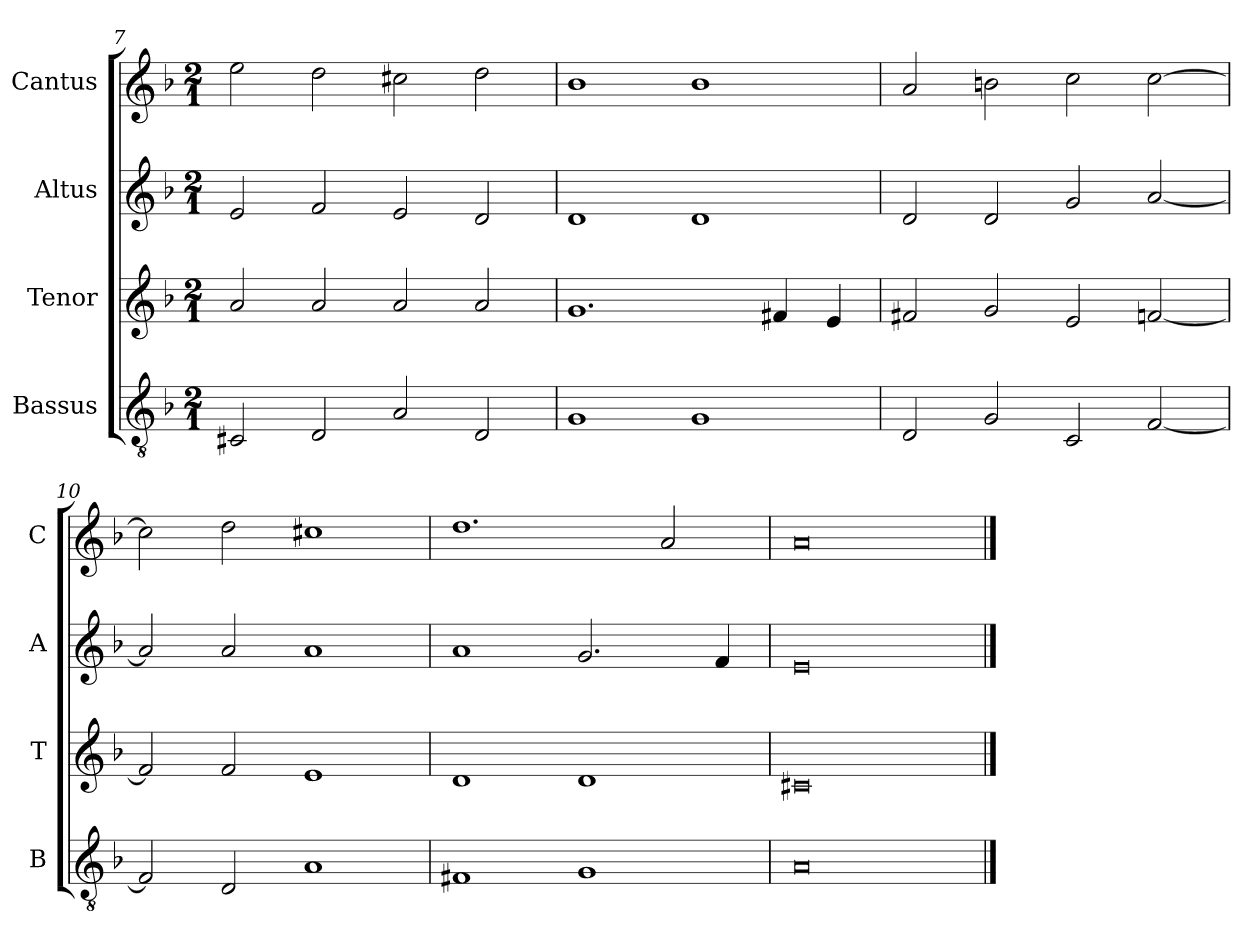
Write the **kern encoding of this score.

**kern	**kern	**kern	**kern
*part4	*part3	*part2	*part1
*staff4	*staff3	*staff2	*staff1
*I"Bassus	*I"Tenor	*I"Altus	*I"Cantus
*I'B	*I'T	*I'A	*I'C
*clefGv2	*clefG2	*clefG2	*clefG2
*k[b-]	*k[b-]	*k[b-]	*k[b-]
*M2/1	*M2/1	*M2/1	*M2/1
=7	=7	=7	=7
2C#X	2a	2e	2ee
2D	2a	2f	2dd
2A	2a	2e	2cc#X
2D	2a	2d	2dd
=8	=8	=8	=8
1G	1.g	1d	1b-
1G	.	1d	1b-
.	4f#X	.	.
.	4e	.	.
=9	=9	=9	=9
2D	2f#X	2d	2a
2G	2g	2d	2bn
2C	2e	2g	2cc
[2F	[2fn	[2a	[2cc
=10	=10	=10	=10
2F]	2f]	2a]	2cc]
2D	2f	2a	2dd
1A	1e	1a	1cc#X
=11	=11	=11	=11
1F#X	1d	1a	1.dd
1G	1d	2.g	.
.	.	.	2a
.	.	4f	.
=12	=12	=12	=12
0A	0c#X	0e	0a
==	==	==	==
*-	*-	*-	*-
